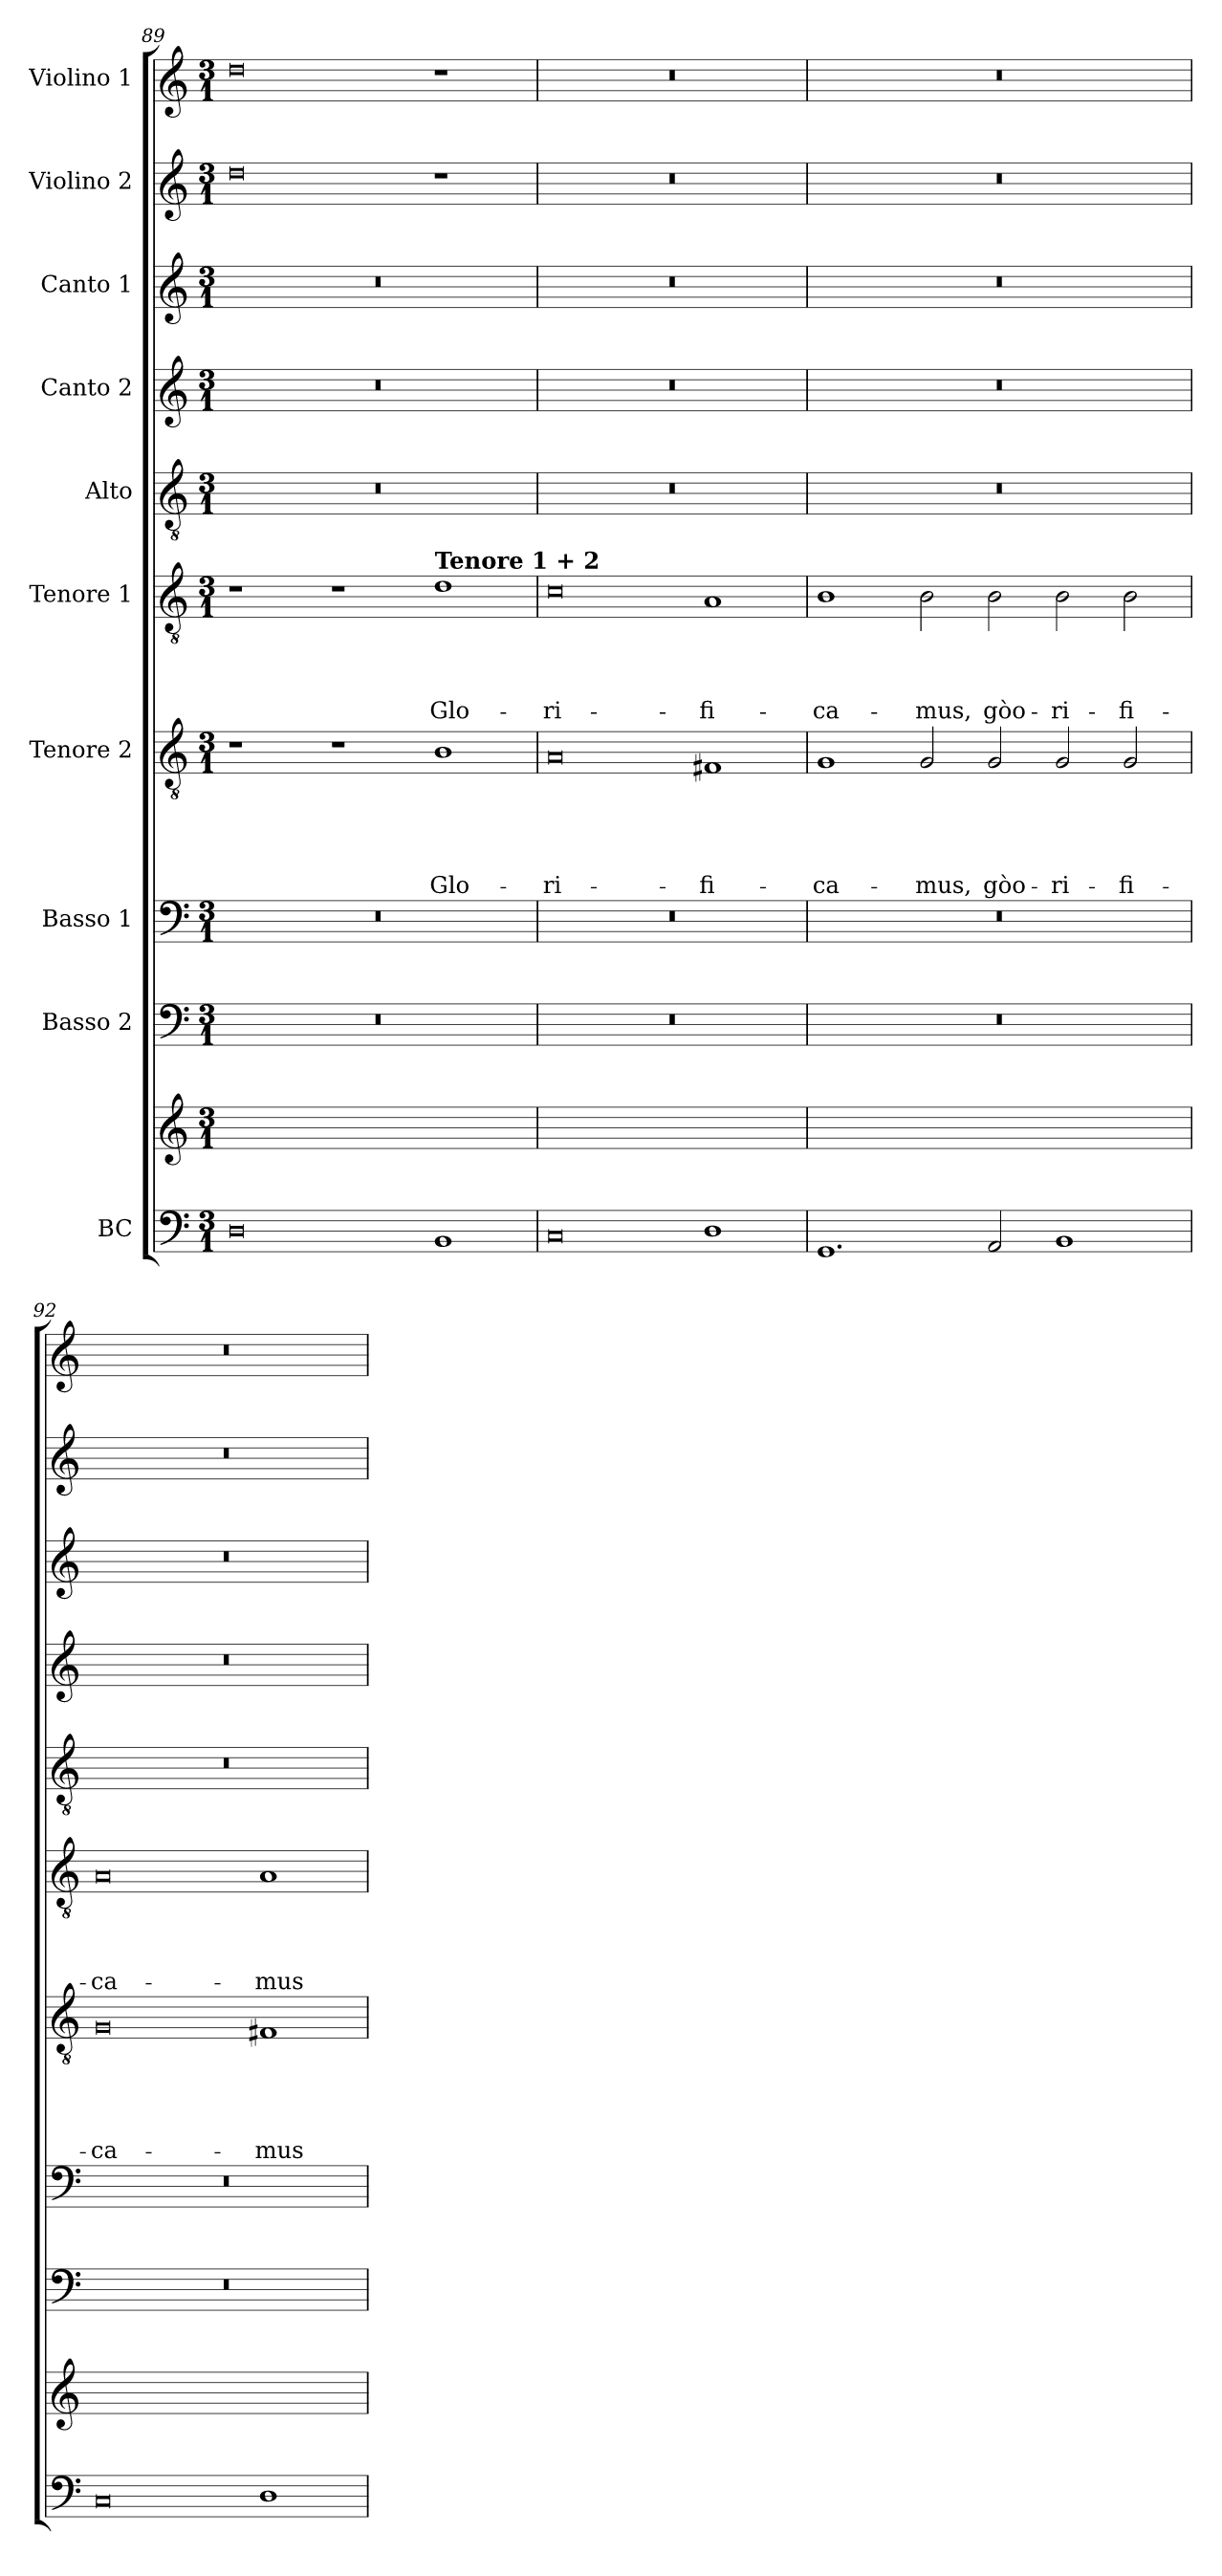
**kern	**kern	**kern	**kern	**kern	**text	**text	**text	**text	**text	**kern	**text	**text	**text	**text	**kern	**kern	**kern	**kern	**kern
*part11	*part10	*part9	*part8	*part7	*part7	*part7	*part7	*part7	*part7	*part6	*part6	*part6	*part6	*part6	*part5	*part4	*part3	*part2	*part1
*staff11	*staff10	*staff9	*staff8	*staff7	*staff7	*staff7	*staff7	*staff7	*staff7	*staff6	*staff6	*staff6	*staff6	*staff6	*staff5	*staff4	*staff3	*staff2	*staff1
*I"BC	*	*I"Basso 2	*I"Basso 1	*I"Tenore 2	*	*	*	*	*	*I"Tenore 1	*	*	*	*	*I"Alto	*I"Canto 2	*I"Canto 1	*I"Violino 2	*I"Violino 1
*clefF4	*clefG2	*clefF4	*clefF4	*clefGv2	*	*	*	*	*	*clefGv2	*	*	*	*	*clefGv2	*clefG2	*clefG2	*clefG2	*clefG2
*k[]	*k[]	*k[]	*k[]	*k[]	*	*	*	*	*	*k[]	*	*	*	*	*k[]	*k[]	*k[]	*k[]	*k[]
*C:	*C:	*C:	*C:	*C:	*	*	*	*	*	*C:	*	*	*	*	*C:	*C:	*C:	*C:	*C:
*M3/1	*M3/1	*M3/1	*M3/1	*M3/1	*	*	*	*	*	*M3/1	*	*	*	*	*M3/1	*M3/1	*M3/1	*M3/1	*M3/1
=89	=89	=89	=89	=89	=89	=89	=89	=89	=89	=89	=89	=89	=89	=89	=89	=89	=89	=89	=89
0D	0.ryy	0.r	0.r	1r	.	.	.	.	.	1r	.	.	.	.	0.r	0.r	0.r	0dd	0dd
.	.	.	.	1r	.	.	.	.	.	1r	.	.	.	.	.	.	.	.	.
!	!	!	!	!	!	!	!	!	!	!LO:TX:a:B:t=Tenore 1 + 2	!	!	!	!	!	!	!	!	!
!	!	!	!	!	!	!	!	!	!LO:LY:b	!	!	!	!	!LO:LY:b	!	!	!	!	!
1BB	.	.	.	1B	.	.	.	.	Glo-	1d	.	.	.	Glo-	.	.	.	1r	1r
!!LO:PB:g=z
=90	=90	=90	=90	=90	=90	=90	=90	=90	=90	=90	=90	=90	=90	=90	=90	=90	=90	=90	=90
!	!	!	!	!	!	!	!	!	!LO:LY:b	!	!	!	!	!LO:LY:b	!	!	!	!	!
0C	0.ryy	0.r	0.r	0A	.	.	.	.	-ri-	0c	.	.	.	-ri-	0.r	0.r	0.r	0.r	0.r
!	!	!	!	!	!	!	!	!	!LO:LY:b	!	!	!	!	!LO:LY:b	!	!	!	!	!
1D	.	.	.	1F#X	.	.	.	.	-fi-	1A	.	.	.	-fi-	.	.	.	.	.
=91	=91	=91	=91	=91	=91	=91	=91	=91	=91	=91	=91	=91	=91	=91	=91	=91	=91	=91	=91
!	!	!	!	!	!	!	!	!	!LO:LY:b	!	!	!	!	!LO:LY:b	!	!	!	!	!
1.GG	0.ryy	0.r	0.r	1G	.	.	.	.	-ca-	1B	.	.	.	-ca-	0.r	0.r	0.r	0.r	0.r
!	!	!	!	!	!	!	!	!	!LO:LY:b	!	!	!	!	!LO:LY:b	!	!	!	!	!
.	.	.	.	2G/	.	.	.	.	-mus,	2B\	.	.	.	-mus,	.	.	.	.	.
!	!	!	!	!	!	!	!	!	!LO:LY:b	!	!	!	!	!LO:LY:b	!	!	!	!	!
2AA/	.	.	.	2G/	.	.	.	.	gòo-	2B\	.	.	.	gòo-	.	.	.	.	.
!	!	!	!	!	!	!	!	!	!LO:LY:b	!	!	!	!	!LO:LY:b	!	!	!	!	!
1BB	.	.	.	2G/	.	.	.	.	-ri-	2B\	.	.	.	-ri-	.	.	.	.	.
!	!	!	!	!	!	!	!	!	!LO:LY:b	!	!	!	!	!LO:LY:b	!	!	!	!	!
.	.	.	.	2G/	.	.	.	.	-fi-	2B\	.	.	.	-fi-	.	.	.	.	.
=92	=92	=92	=92	=92	=92	=92	=92	=92	=92	=92	=92	=92	=92	=92	=92	=92	=92	=92	=92
!	!	!	!	!	!	!	!	!	!LO:LY:b	!	!	!	!	!LO:LY:b	!	!	!	!	!
0C	0.ryy	0.r	0.r	0G	.	.	.	.	-ca-	0A	.	.	.	-ca-	0.r	0.r	0.r	0.r	0.r
!	!	!	!	!	!	!	!	!	!LO:LY:b	!	!	!	!	!LO:LY:b	!	!	!	!	!
1D	.	.	.	1F#X	.	.	.	.	-mus	1A	.	.	.	-mus	.	.	.	.	.
=	=	=	=	=	=	=	=	=	=	=	=	=	=	=	=	=	=	=	=
*-	*-	*-	*-	*-	*-	*-	*-	*-	*-	*-	*-	*-	*-	*-	*-	*-	*-	*-	*-
